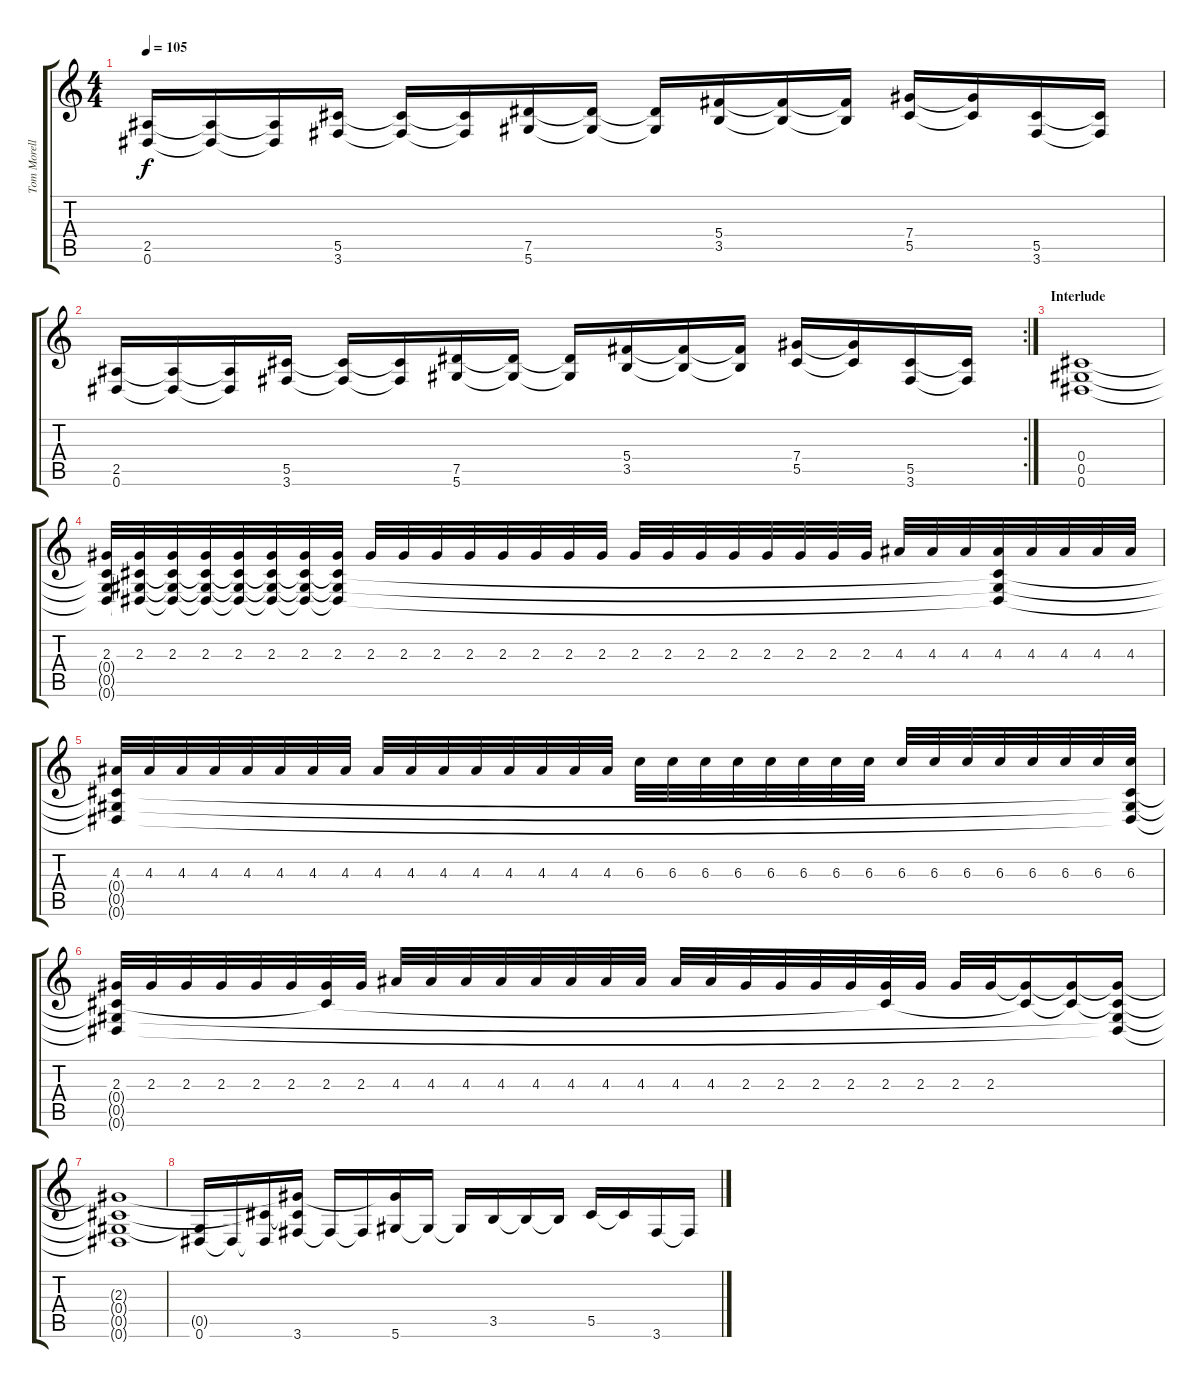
\track ("Tom Morello - Guitars" "Tom Morell") {instrument overdrivenguitar}
\staff {score tabs}
\tuning (Eb4 Bb3 Gb3 Db3 Ab2 Eb2) {hide}
\ts (4 4)
\tempo 105
\clef g2
\ks c
(2.5 0.6).16{dy f} (2.5{t} 0.6{t}).16 (2.5{t} 0.6{t}).16 (5.5 3.6).16 (5.5{t} 3.6{t}).16 (5.5{t} 3.6{t}).16 (7.5 5.6).16 (7.5{t} 5.6{t}).16 (7.5{t} 5.6{t}).16 (5.4 3.5).16 (5.4{t} 3.5{t}).16 (5.4{t} 3.5{t}).16 (7.4 5.5).16 (7.4{t} 5.5{t}).16 (5.5 3.6).16 (5.5{t} 3.6{t}).16 |
\rc 2
(2.5 0.6).16 (2.5{t} 0.6{t}).16 (2.5{t} 0.6{t}).16 (5.5 3.6).16 (5.5{t} 3.6{t}).16 (5.5{t} 3.6{t}).16 (7.5 5.6).16 (7.5{t} 5.6{t}).16 (7.5{t} 5.6{t}).16 (5.4 3.5).16 (5.4{t} 3.5{t}).16 (5.4{t} 3.5{t}).16 (7.4 5.5).16 (7.4{t} 5.5{t}).16 (5.5 3.6).16 (5.5{t} 3.6{t}).16 |
\section ("" "Interlude")
(0.4 0.5 0.6).1 |
(2.3 0.4{t} 0.5{t} 0.6{t}).32 (2.3 0.4{t} 0.5{t} 0.6{t}).32 (2.3 0.4{t} 0.5{t} 0.6{t}).32 (2.3 0.4{t} 0.5{t} 0.6{t}).32 (2.3 0.4{t} 0.5{t} 0.6{t}).32 (2.3 0.4{t} 0.5{t} 0.6{t}).32 (2.3 0.4{t} 0.5{t} 0.6{t}).32 (2.3 0.4{t} 0.5{t} 0.6{t}).32 2.3.32 2.3.32 2.3.32 2.3.32 2.3.32 2.3.32 2.3.32 2.3.32 2.3.32 2.3.32 2.3.32 2.3.32 2.3.32 2.3.32 2.3.32 2.3.32 4.3.32 4.3.32 4.3.32 (4.3 0.4{t} 0.5{t} 0.6{t}).32 4.3.32 4.3.32 4.3.32 4.3.32 |
(4.3 0.4{t} 0.5{t} 0.6{t}).32 4.3.32 4.3.32 4.3.32 4.3.32 4.3.32 4.3.32 4.3.32 4.3.32 4.3.32 4.3.32 4.3.32 4.3.32 4.3.32 4.3.32 4.3.32 6.3.32 6.3.32 6.3.32 6.3.32 6.3.32 6.3.32 6.3.32 6.3.32 6.3.32 6.3.32 6.3.32 6.3.32 6.3.32 6.3.32 6.3.32 (6.3 0.4{t} 0.5{t} 0.6{t}).32 |
(2.3 0.4{t} 0.5{t} 0.6{t}).32 2.3.32 2.3.32 2.3.32 2.3.32 2.3.32 (2.3 0.4{t}).32 2.3.32 4.3.32 4.3.32 4.3.32 4.3.32 4.3.32 4.3.32 4.3.32 4.3.32 4.3.32 4.3.32 2.3.32 2.3.32 2.3.32 2.3.32 (2.3 0.4{t}).32 2.3.32 2.3.32 2.3.32 (2.3{t} 0.4{t}).16 (2.3{t} 0.4{t}).16 (2.3{t} 0.4{t} 0.5{t} 0.6{t}).16 |
(2.3{t} 0.4{t} 0.5{t} 0.6{t}).1 |
(0.5{t} 0.6).16 0.6{t}.16 (0.4{t} 0.6{t}).16 (2.3{t} 0.4{t} 3.6).16 3.6{t}.16 3.6{t}.16 (2.3{t} 5.6).16 5.6{t}.16 5.6{t}.16 3.5.16 3.5{t}.16 3.5{t}.16 5.5.16 5.5{t}.16 3.6.16 3.6{t}.16
